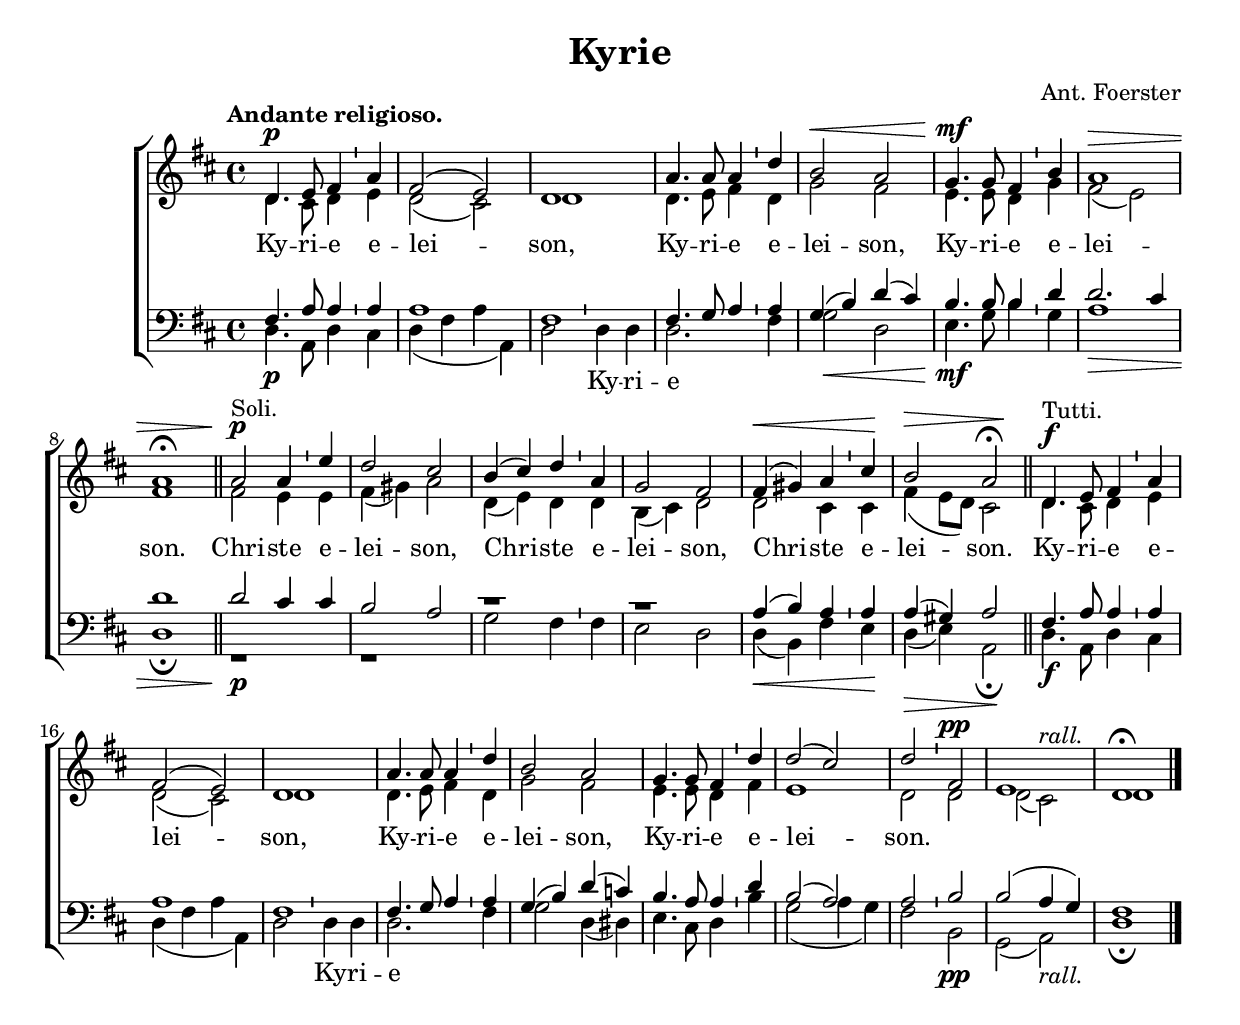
\version "2.22.2"
\language "deutsch"
\header{
  title = "Kyrie"
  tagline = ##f
  composer = "Ant. Foerster"
}

global = { \key d \major \time 4/4 \set breathMarkType = #'chantquarterbar }

sopran = \relative  {
  \global
  \dynamicUp
  d'4.\p e8 fis4 \breathe  a4
  fis2( e2)
  d1
  a'4. a8 a4 \breathe d4
  h2\< a2
  g4.\!\mf g8 fis4 \breathe h4
  a1\>
  a1\fermata \bar "||"

  a2\!\p^\markup "Soli." a4 \breathe e'4
  d2 cis2
  h4( cis4) d4 \breathe a4
  g2 fis2
  fis4\<( gis4) a4 \breathe cis4\!
  h2\> \after 4 \! a2\fermata \bar "||"

  d,4.\f^\markup "Tutti." e8 fis4 \breathe a4
  fis2( e2)
  d1
  a'4. a8 a4 \breathe d4
  h2 a2
  g4. g8 fis4 \breathe d'4
  d2( cis2)
  d2 \breathe fis,2\pp
  e1
  d1\fermata \bar "|."
}

alto = \relative  {
  \global
  d'4. cis8 d4 e4
  d2( cis2)
  d1
  d4. e8 fis4 d4
  g2 fis2
  e4. e8 d4 g4
  fis2( e2)
  fis1

  fis2 e4 e4
  fis4( gis4) a2
  d,4( e4) d4 d4
  h4( cis4) d2
  d2 cis4 cis4
  fis4( e8 d8) cis2

  d4. cis8 d4 e
  d2( cis2)
  d1
  d4. e8 fis4 d
  g2 fis2
  e4. e8 d4 fis4
  e1
  d2 d2
  d2( cis2)^\markup { \italic rall. }
  d1
}

tenor = \relative {
  \global
  fis4. a8 a4 a4
  a1
  fis1
  fis4. g8 a4 a4
  g4( h4) d4( cis4)
  h4. h8 h4 d4
  d2. cis4
  d1

  d2 cis4 cis4
  h2 a2
  r1 r1
  a4( h4) a4 a4
  a4( gis4) a2


  fis4. a8 a4 a4
  a1
  fis1
  fis4. g8 a4 a4
  g4( h4) d4( c4)
  h4. a8 a4 d4
  h2( a2)
  a2 h2
  h2( a4 g4)
  fis1
}

bass = \relative  {
  \global
  d4.\p a8 d4 \breathe cis
  d( fis a a,)
  d2 \breathe d4 d4
  d2. \breathe fis4
  g2\< d2
  e4.\!\mf g8 h4 \breathe g4
  a1\>
  d,1\fermata

  r1\!\p r1
  g2 fis4 \breathe fis4
  e2 d2
  d4\<( h4) fis'4 \breathe e4\!
  d4\>( e4) a,2\!\fermata

  d4.\f a8 d4 \breathe cis
  d( fis a a,)
  d2 \breathe d4 d4
  d2. \breathe fis4
  g2 d4( dis4)
  e4. cis8 d4 \breathe h'4
  g2( a4 g4)
  fis2 \breathe h,2\pp
  g2( a2)_\markup { \italic rall. }
  d1\fermata
}

besedilo = \lyricmode {
  Ky -- ri -- e e -- lei -- son,
  Ky -- ri -- e e -- lei -- son,
  Ky -- ri -- e e -- lei -- son.
  Chri -- ste e -- lei -- son,
  Chri -- ste e -- lei -- son,
  Chri -- ste e -- lei -- son.
  Ky -- ri -- e e -- lei -- son,
  Ky -- ri -- e e -- lei -- son,
  Ky -- ri -- e e -- lei -- son.
}

besediloBas = \lyricmode {
  1*2 2
  Ky4 -- ri4 -- e2. 4
  1*12 2
  Ky4 -- ri4 -- e2. 4
}

\score {
  \new ChoirStaff <<
    \new Staff \with {
      \consists "Merge_rests_engraver"
    } <<
      \tempo \markup "Andante religioso."
      \new Voice = "Sop" { \voiceOne \sopran }
      \new Voice = "Alto" { \voiceTwo \alto }
      \new Lyrics \lyricsto "Sop" \besedilo
    >>
    \new Staff \with {
      \consists "Merge_rests_engraver"
    } <<
      \clef "bass"
      \new Voice = "Tenor" { \voiceOne \tenor }
      \new Voice = "Bass" { \voiceTwo \bass }
    >>
    \new Lyrics \besediloBas
  >>
  \layout {
    \context {
      \Score
    }
  }
}
%\paper {
%  %#(set-paper-size "a5")
%  %page-count = #1
%  system-system-spacing =
%  #'((basic-distance . 18)
%  (minimum-distance . 8)
%  (padding . 1)
%  (stretchability . 60))
%}
